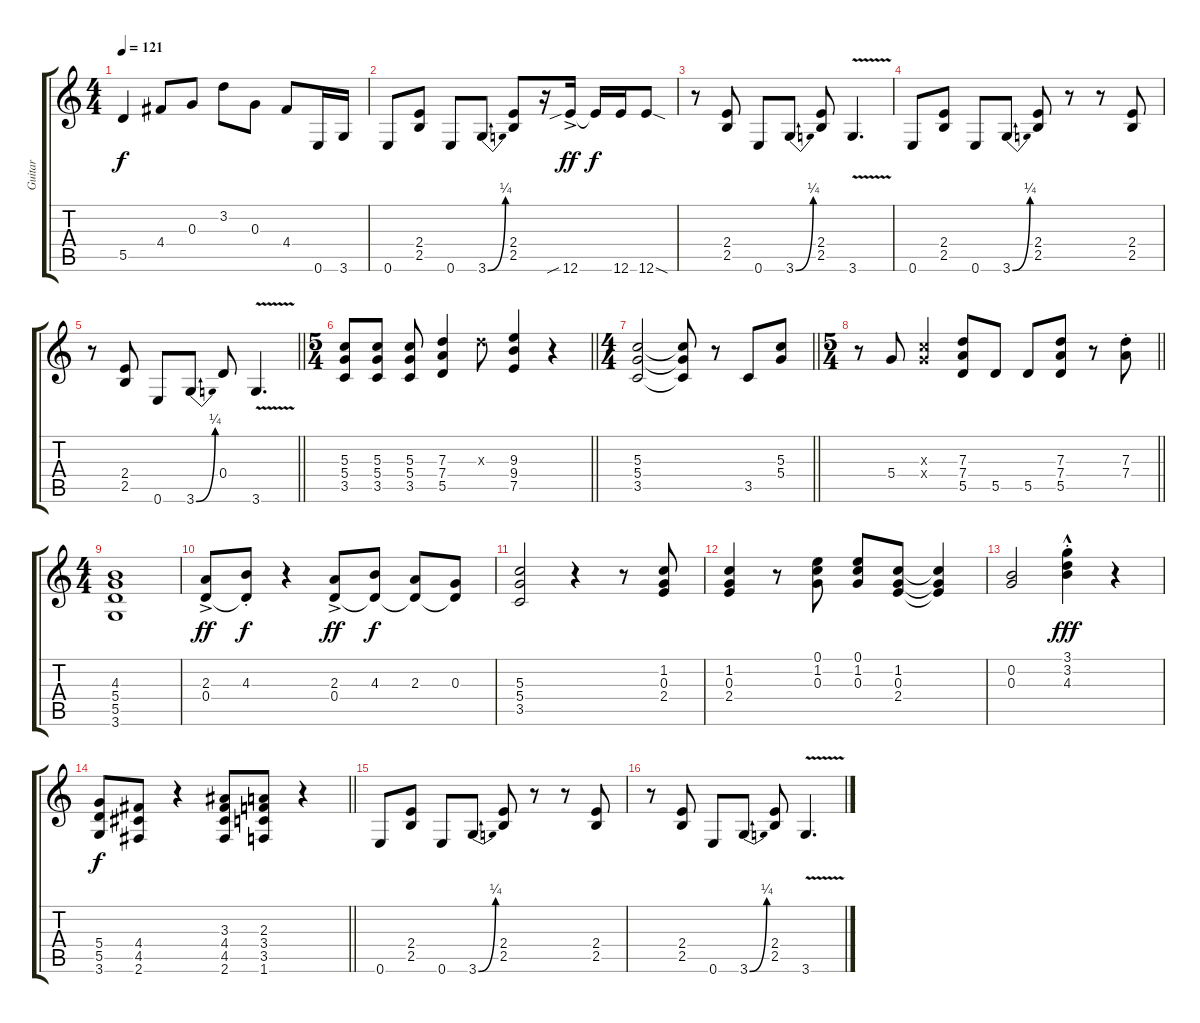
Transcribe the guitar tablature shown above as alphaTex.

\track ("Guitar" "Guitar") {instrument overdrivenguitar}
\staff {score tabs}
\tuning (E4 B3 G3 D3 A2 E2) {hide}
\ts (4 4)
\tempo 121
\clef g2
\ks c
5.5.4{dy f} 4.4.8 0.3.8 3.2.8 0.3.8 4.4.8 0.6.16 3.6.16 |
0.6.8 (2.4 2.5).8 0.6.8 3.6{be (bend 0 0 60 1)}.8 (2.4 2.5).8 r.16 12.6{sib ac}.16{dy ff} 12.6{t}.16{dy f} 12.6.16 12.6{sod}.8 |
r.8 (2.4 2.5).8 0.6.8 3.6{be (bend 0 0 60 1)}.8 (2.4 2.5).8 3.6{v}.4{d} |
0.6.8 (2.4 2.5).8 0.6.8 3.6{be (bend 0 0 60 1)}.8 (2.4 2.5).8 r.8 r.8 (2.4 2.5).8 |
\barLineRight lightlight
r.8 (2.4 2.5).8 0.6.8 3.6{be (bend 0 0 60 1)}.8 0.4.8 3.6{v}.4{d} |
\ts (5 4)
\barLineRight lightlight
(5.3 5.4 3.5).8 (5.3 5.4 3.5).8 (5.3 5.4 3.5).8 (7.3 7.4 5.5).4 7.3{x}.8 (9.3 9.4 7.5).4 r.4 |
\ts (4 4)
\barLineRight lightlight
(5.3 5.4 3.5).2 (5.3{t} 5.4{t} 3.5{t}).8 r.8 3.5.8 (5.3 5.4).8 |
\ts (5 4)
\barLineRight lightlight
r.8 5.4.8 (5.3{x} 5.4{x}).4 (7.3 7.4 5.5).8 5.5.8 5.5.8 (7.3 7.4 5.5).8 r.8 (7.3{st} 7.4{st}).8 |
\ts (4 4)
(4.3 5.4 5.5 3.6).1 |
(2.3{ac} 0.4).8{dy ff} (4.3{st} 0.4{t}).8{dy f} r.4 (2.3{ac} 0.4).8{dy ff} (4.3 0.4{t}).8{dy f} (2.3 0.4{t}).8 (0.3 0.4{t}).8 |
(5.3 5.4 3.5).2 r.4 r.8 (1.2 0.3 2.4).8 |
(1.2 0.3 2.4).4 r.8 (0.1 1.2 0.3).8 (0.1 1.2 0.3).8 (1.2 0.3 2.4).8 (1.2{t} 0.3{t} 2.4{t}).4 |
(0.2 0.3).2 (3.1{st} 3.2{st} 4.3{hac st}).4{dy fff} r.4 |
\barLineRight lightlight
(5.4 5.5 3.6).8{dy f} (4.4 4.5 2.6).8 r.4 (3.3 4.4 4.5 2.6).8 (2.3 3.4 3.5 1.6).8 r.4 |
0.6.8 (2.4 2.5).8 0.6.8 3.6{be (bend 0 0 60 1)}.8 (2.4 2.5).8 r.8 r.8 (2.4 2.5).8 |
r.8 (2.4 2.5).8 0.6.8 3.6{be (bend 0 0 60 1)}.8 (2.4 2.5).8 3.6{v}.4{d}
